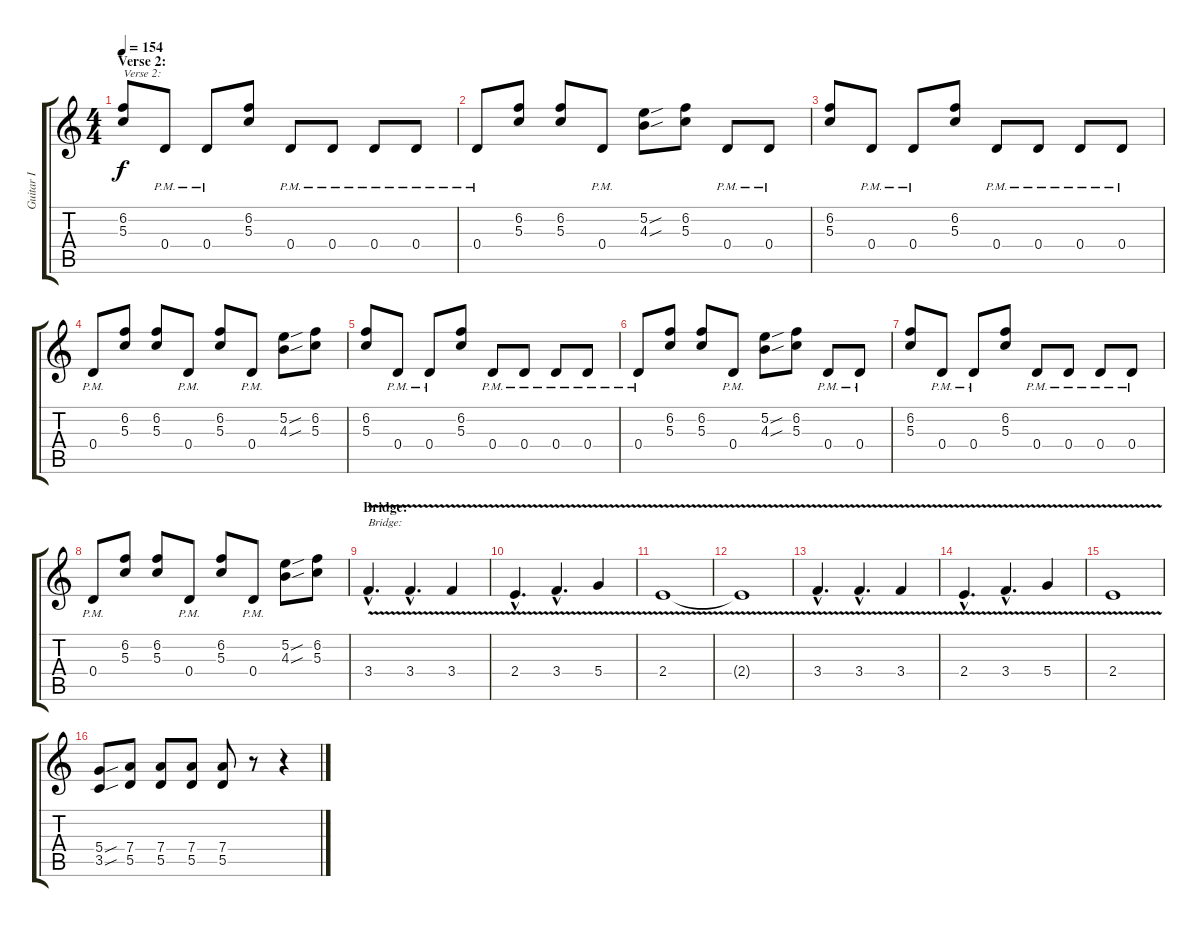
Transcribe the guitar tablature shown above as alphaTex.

\track ("Guitar I" "Guitar I") {instrument distortionguitar}
\staff {score tabs}
\tuning (E4 B3 G3 D3 A2 E2) {hide}
\ts (4 4)
\section ("" "Verse 2:")
\tempo 154
\clef g2
\ks c
(6.2 5.3).8{txt "Verse 2:" dy f} 0.4{pm}.8 0.4{pm}.8 (6.2 5.3).8 0.4{pm}.8 0.4{pm}.8 0.4{pm}.8 0.4{pm}.8 |
0.4{pm}.8 (6.2 5.3).8 (6.2 5.3).8 0.4{pm}.8 (5.2{sou} 4.3{sou}).8 (6.2 5.3).8 0.4{pm}.8 0.4{pm}.8 |
(6.2 5.3).8 0.4{pm}.8 0.4{pm}.8 (6.2 5.3).8 0.4{pm}.8 0.4{pm}.8 0.4{pm}.8 0.4{pm}.8 |
0.4{pm}.8 (6.2 5.3).8 (6.2 5.3).8 0.4{pm}.8 (6.2 5.3).8 0.4{pm}.8 (5.2{sou} 4.3{sou}).8 (6.2 5.3).8 |
(6.2 5.3).8 0.4{pm}.8 0.4{pm}.8 (6.2 5.3).8 0.4{pm}.8 0.4{pm}.8 0.4{pm}.8 0.4{pm}.8 |
0.4{pm}.8 (6.2 5.3).8 (6.2 5.3).8 0.4{pm}.8 (5.2{sou} 4.3{sou}).8 (6.2 5.3).8 0.4{pm}.8 0.4{pm}.8 |
(6.2 5.3).8 0.4{pm}.8 0.4{pm}.8 (6.2 5.3).8 0.4{pm}.8 0.4{pm}.8 0.4{pm}.8 0.4{pm}.8 |
0.4{pm}.8 (6.2 5.3).8 (6.2 5.3).8 0.4{pm}.8 (6.2 5.3).8 0.4{pm}.8 (5.2{sou} 4.3{sou}).8 (6.2 5.3).8 |
\section ("" "Bridge:")
3.4{v hac}.4{d txt "Bridge:"} 3.4{v hac}.4{d} 3.4{v}.4 |
2.4{v hac}.4{d} 3.4{v hac}.4{d} 5.4{v}.4 |
2.4{v}.1 |
2.4{t}.1 |
3.4{v hac}.4{d} 3.4{v hac}.4{d} 3.4{v}.4 |
2.4{v hac}.4{d} 3.4{v hac}.4{d} 5.4{v}.4 |
2.4{v}.1 |
(5.4{sou} 3.5{sou}).8 (7.4 5.5).8 (7.4 5.5).8 (7.4 5.5).8 (7.4 5.5).8 r.8 r.4
